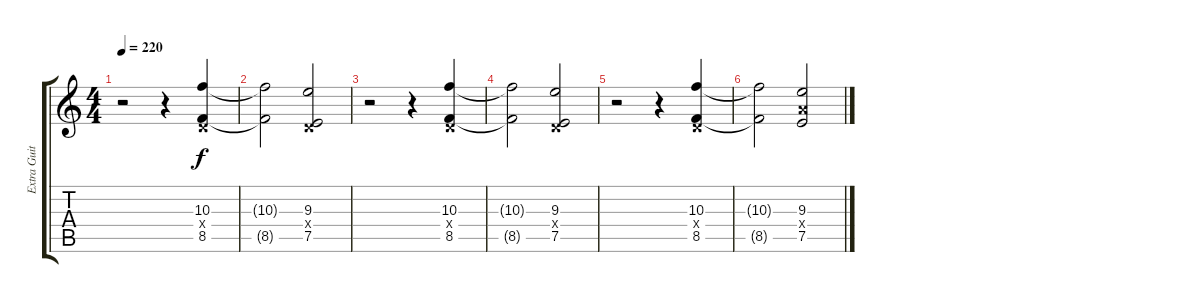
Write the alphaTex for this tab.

\track ("Extra Guitar 2" "Extra Guit") {instrument distortionguitar}
\staff {score tabs}
\tuning (E4 B3 G3 D3 A2 D2) {hide}
\ts (4 4)
\tempo 220
\clef g2
\ks c
r.2{dy f} r.4 (10.3 0.4{x} 8.5).4 |
(10.3{t} 8.5{t}).2 (9.3 0.4{x} 7.5).2 |
r.2 r.4 (10.3 0.4{x} 8.5).4 |
(10.3{t} 8.5{t}).2 (9.3 0.4{x} 7.5).2 |
r.2 r.4 (10.3 0.4{x} 8.5).4 |
(10.3{t} 8.5{t}).2 (9.3 7.4{x} 7.5).2
